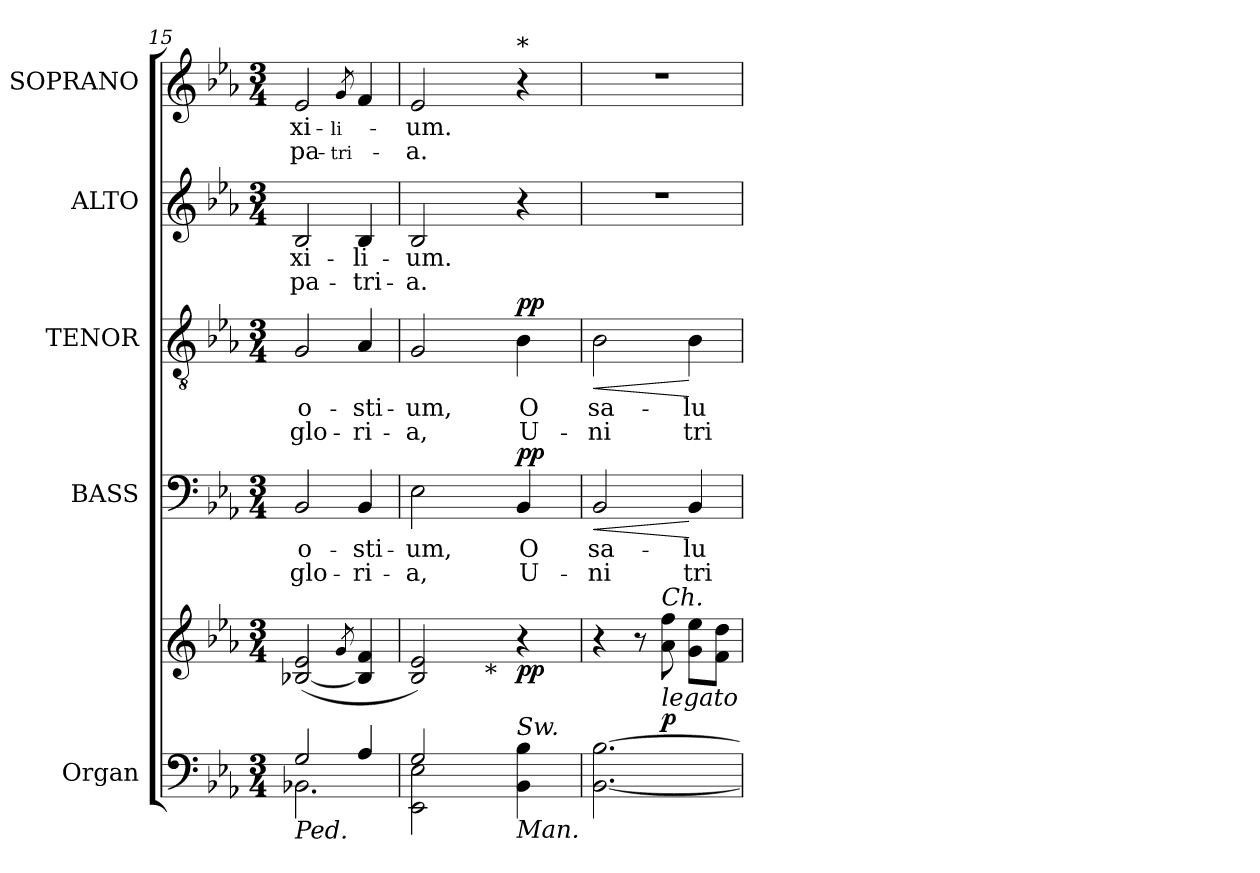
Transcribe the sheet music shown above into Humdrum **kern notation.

**kern	**kern	**dynam	**kern	**text	**text	**dynam	**kern	**text	**text	**dynam	**kern	**text	**text	**kern	**text	**text
*part5	*part5	*part5	*part4	*part4	*part4	*part4	*part3	*part3	*part3	*part3	*part2	*part2	*part2	*part1	*part1	*part1
*staff6	*staff5	*staff5/6	*staff4	*staff4	*staff4	*staff4	*staff3	*staff3	*staff3	*staff3	*staff2	*staff2	*staff2	*staff1	*staff1	*staff1
*I"Organ	*	*	*I"BASS	*	*	*	*I"TENOR	*	*	*	*I"ALTO	*	*	*I"SOPRANO	*	*
*I'Org.	*	*	*I'B.	*	*	*	*I'T.	*	*	*	*I'A.	*	*	*I'S.	*	*
*clefF4	*clefG2	*	*clefF4	*	*	*	*clefGv2	*	*	*	*clefG2	*	*	*clefG2	*	*
*	*	*	*	*	*	*	*ITrd7c12	*	*	*	*	*	*	*	*	*
*k[b-e-a-]	*k[b-e-a-]	*	*k[b-e-a-]	*	*	*	*k[b-e-a-]	*	*	*	*k[b-e-a-]	*	*	*k[b-e-a-]	*	*
*E-:	*E-:	*	*E-:	*	*	*	*E-:	*	*	*	*E-:	*	*	*E-:	*	*
*M3/4	*M3/4	*	*M3/4	*	*	*	*M3/4	*	*	*	*M3/4	*	*	*M3/4	*	*
=15	=15	=15	=15	=15	=15	=15	=15	=15	=15	=15	=15	=15	=15	=15	=15	=15
*^	*	*	*	*	*	*	*	*	*	*	*	*	*	*	*	*
!	!	!	!	!	!LO:LY:b:color=#000000	!LO:LY:b:color=#000000	!	!	!	!	!	!	!	!	!	!	!
!	!	!	!	!	!	!	!	!	!LO:LY:b:color=#000000	!LO:LY:b:color=#000000	!	!	!	!	!	!	!
!	!	!	!	!	!	!	!	!	!	!	!	!	!LO:LY:b:color=#000000	!LO:LY:b:color=#000000	!	!	!
!LO:TX:b:i:t=Ped.	!	!	!	!	!	!	!	!	!	!	!	!	!	!	!	!	!
!	!	!	!	!	!	!	!	!	!	!	!	!	!	!	!	!LO:LY:b:color=#000000	!LO:LY:b:color=#000000
2Gi/	2.BB-Xi\	([2B-Xi/ 2e-i	.	2BB-i/	o-	glo-	.	2GGi/	o-	glo-	.	2B-i/	-xi-	pa-	2e-i/	-xi-	pa-
!	!	!	!	!	!	!	!	!	!	!	!	!	!	!	!	!LO:LY:b:color=#000000	!LO:LY:b:color=#000000
.	.	8qgi/	.	.	.	.	.	.	.	.	.	.	.	.	8qgi/	-li-	-tri-
!	!	!	!	!	!LO:LY:b:color=#000000	!LO:LY:b:color=#000000	!	!	!	!	!	!	!	!	!	!	!
!	!	!	!	!	!	!	!	!	!LO:LY:b:color=#000000	!LO:LY:b:color=#000000	!	!	!	!	!	!	!
!	!	!	!	!	!	!	!	!	!	!	!	!	!LO:LY:b:color=#000000	!LO:LY:b:color=#000000	!	!	!
4A-i/	.	4B-i/] 4fi	.	4BB-i/	-sti-	-ri-	.	4AA-i/	-sti-	-ri-	.	4B-i/	-li-	-tri-	4fi/	.	.
=16	=16	=16	=16	=16	=16	=16	=16	=16	=16	=16	=16	=16	=16	=16	=16	=16	=16
!	!	!	!	!	!LO:LY:b:color=#000000	!LO:LY:b:color=#000000	!	!	!	!	!	!	!	!	!	!	!
!	!	!	!	!	!	!	!	!	!LO:LY:b:color=#000000	!LO:LY:b:color=#000000	!	!	!	!	!	!	!
!	!	!	!	!	!	!	!	!	!	!	!	!	!LO:LY:b:color=#000000	!LO:LY:b:color=#000000	!	!	!
!	!	!	!	!	!	!	!	!	!	!	!	!	!	!	!	!LO:LY:b:color=#000000	!LO:LY:b:color=#000000
*	*	*^	*	*	*	*	*	*	*	*	*	*	*	*	*	*	*
2Gi/	2EE-i\ 2E-i	2B-i/ 2e-i)	4ryy	.	2E-i\	-um,	-a,	.	2GGi/	-um,	-a,	.	2B-i/	-um.	-a.	2e-i/	-um.	-a.
.	.	.	16ryy	.	.	.	.	.	.	.	.	.	.	.	.	.	.	.
.	.	.	64ryy	.	.	.	.	.	.	.	.	.	.	.	.	.	.	.
.	.	.	128ryy	.	.	.	.	.	.	.	.	.	.	.	.	.	.	.
.	.	.	512ryy	.	.	.	.	.	.	.	.	.	.	.	.	.	.	.
!	!	!	!LO:TX:b:t=*	!	!	!	!	!	!	!	!	!	!	!	!	!	!	!
.	.	.	4ryy	.	.	.	.	.	.	.	.	.	.	.	.	.	.	.
!	!	!	!	!	!	!LO:LY:b:color=#000000	!LO:LY:b:color=#000000	!	!	!	!	!	!	!	!	!	!	!
!	!	!	!	!	!	!	!	!	!	!	!	!	!	!	!	!LO:TX:a:t=*	!	!
!LO:TX:a:i:t=Sw.	!	!	!	!	!	!	!	!	!	!	!	!	!	!	!	!	!	!
!LO:TX:b:i:t=Man.	!	!	!	!	!	!	!	!	!	!	!	!	!	!	!	!	!	!
!	!	!	!	!	!	!	!	!	!	!LO:LY:b:color=#000000	!LO:LY:b:color=#000000	!	!	!	!	!	!	!
4BB-i\ 4B-i	4ryy	4r	.	pp	4BB-i/	O	U-	pp	4BB-i\	O	U-	pp	4r	.	.	4r	.	.
.	.	.	8ryy	.	.	.	.	.	.	.	.	.	.	.	.	.	.	.
.	.	.	32ryy	.	.	.	.	.	.	.	.	.	.	.	.	.	.	.
.	.	.	256.ryy	.	.	.	.	.	.	.	.	.	.	.	.	.	.	.
*v	*v	*	*	*	*	*	*	*	*	*	*	*	*	*	*	*	*	*
*	*v	*v	*	*	*	*	*	*	*	*	*	*	*	*	*	*	*
=17	=17	=17	=17	=17	=17	=17	=17	=17	=17	=17	=17	=17	=17	=17	=17	=17
*^	*^	*	*	*	*	*	*	*	*	*	*	*	*	*	*	*
!	!	!	!	!	!	!LO:LY:b:color=#000000	!LO:LY:b:color=#000000	!LO:HP:b	!	!	!	!	!	!	!	!	!	!
*v	*v	*	*	*	*	*	*	*	*	*	*	*	*	*	*	*	*	*
*	*v	*v	*	*	*	*	*	*	*	*	*	*	*	*	*	*	*
*^	*^	*	*	*	*	*	*	*	*	*	*	*	*	*	*	*
!	!	!	!	!	!	!	!	!	!	!LO:LY:b:color=#000000	!LO:LY:b:color=#000000	!LO:HP:b	!LO:N:vis=1	!	!	!LO:N:vis=1	!	!
*v	*v	*	*	*	*	*	*	*	*	*	*	*	*	*	*	*	*	*
*	*v	*v	*	*	*	*	*	*	*	*	*	*	*	*	*	*	*
[2.BB-i\ [2.B-i	4r	.	2BB-i/	sa-	-ni	<	2BB-i\	sa-	-ni	<	2.r	.	.	2.r	.	.
.	8r	.	.	.	.	.	.	.	.	.	.	.	.	.	.	.
!	!LO:TX:b:i:t=legato	!	!	!	!	!	!	!	!	!	!	!	!	!	!	!
!	!LO:TX:a:i:t=Ch.	!	!	!	!	!	!	!	!	!	!	!	!	!	!	!
.	8a-i\ 8ffi	p	.	.	.	.	.	.	.	.	.	.	.	.	.	.
!	!	!	!	!LO:LY:b:color=#000000	!LO:LY:b:color=#000000	!	!	!	!	!	!	!	!	!	!	!
!	!	!	!	!	!	!	!	!LO:LY:b:color=#000000	!LO:LY:b:color=#000000	!	!	!	!	!	!	!
.	8gi\ 8ee-iL	.	4BB-i/	-lu-	tri-	[	4BB-i\	-lu-	tri-	[	.	.	.	.	.	.
.	8fi\ 8ddiJ	.	.	.	.	.	.	.	.	.	.	.	.	.	.	.
=	=	=	=	=	=	=	=	=	=	=	=	=	=	=	=	=
*-	*-	*-	*-	*-	*-	*-	*-	*-	*-	*-	*-	*-	*-	*-	*-	*-
